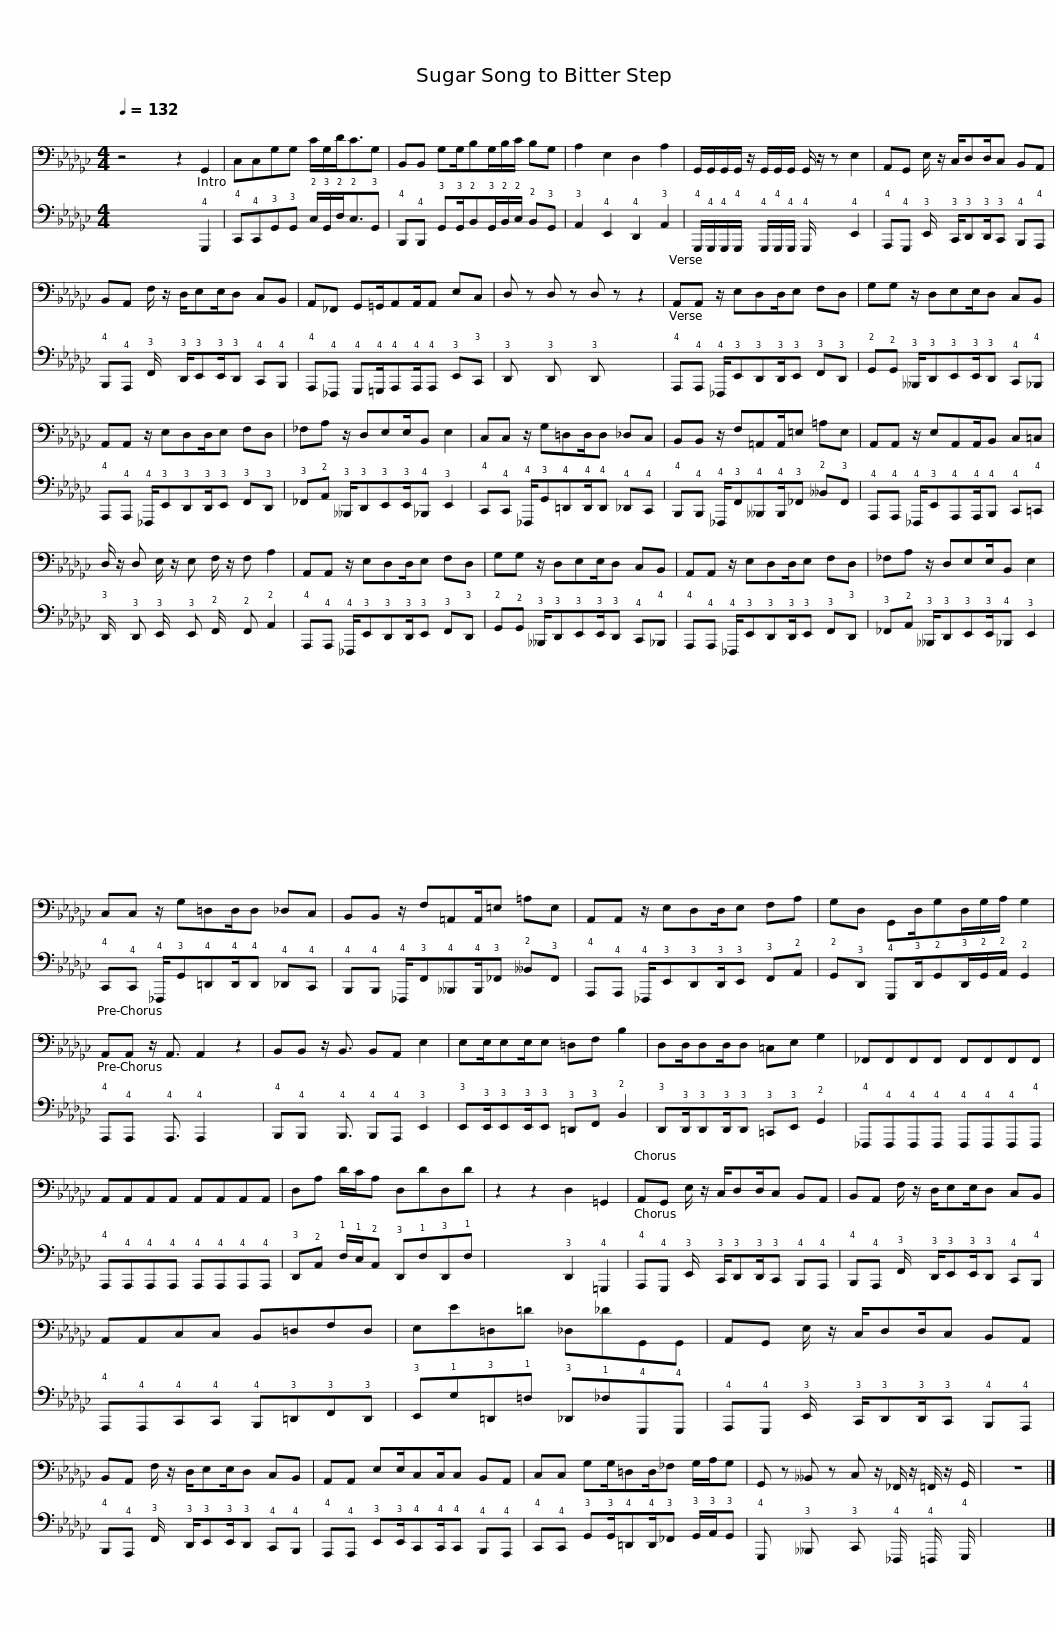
X:1
%%score 1 2
L:1/8
Q:1/4=132
M:4/4
I:linebreak $
K:Gb
V:1 bass transpose=-12
V:2 tab transpose=-12 stafflines=4 strings=E2,A2,D3,G3
V:1
 z4 z2 G,,2 | C,C,G,G, C/G,/D<CG, | B,,B,, G,G,/B,G,/B,/C/ B,G, | A,2 E,2 D,2 A,2 |$ G,,/G,,/G,,/G,,/ z/ G,,/G,,/G,,/ G,,/ z/ z E,2 | %5
 A,,G,, E,/ z/ C,/D,D,/C, B,,A,, | B,,A,, F,/ z/ D,/E,E,/D, C,B,, |$ A,,_F,, G,,=G,,/A,,A,,/A,, E,C, | D, z D, z D, z z2 | A,,A,, z/ E,D,D,/E, F,D, | %10
 G,G, z/ D,E,E,/D, C,B,, |$ A,,A,, z/ E,D,D,/E, F,D, | _F,A, z/ D,E,E,/B,, E,2 | C,C, z/ G,=D,D,/D, _D,C, | B,,B,, z/ F,=A,,A,,/=E, =A,E, |$ %15
 A,,A,, z/ E,A,,A,,/B,, C,=C, | D,/ z/ D, E,/ z/ E, F,/ z/ F, A,2 | A,,A,, z/ E,D,D,/E, F,D, | G,G, z/ D,E,E,/D, C,B,, |$ A,,A,, z/ E,D,D,/E, F,D, | %20
 _F,A, z/ D,E,E,/B,, E,2 | C,C, z/ G,=D,D,/D, _D,C, | B,,B,, z/ F,=A,,A,,/=E, =A,E, |$ A,,A,, z/ E,D,D,/E, F,A, | G,D, G,,D,/G,D,/G,/A,/ G,2 | %25
 A,,A,, z/ A,,3/2 A,,2 z2 | B,,B,, z/ B,,3/2 B,,A,, E,2 |$ E,E,/E,E,/E, =D,F, B,2 | D,D,/D,D,/D, =C,E, G,2 | _F,,F,,F,,F,, F,,F,,F,,F,, | %30
 A,,A,,A,,A,, A,,A,,A,,A,, |$ D,A, D/C/A, D,DD,D | z2 z2 D,2 =G,,2 | A,,G,, E,/ z/ C,/D,D,/C, B,,A,, | B,,A,, F,/ z/ D,/E,E,/D, C,B,, |$ %35
 A,,A,,C,C, B,,=D,F,D, | E,E=D,=D _D,_DG,,G,, | A,,G,, E,/ z/ C,/D,D,/C, B,,A,, | B,,A,, F,/ z/ D,/E,E,/D, C,B,, |$ A,,A,, E,E,/C,C,/C, B,,A,, | %40
 C,C, G,G,/=D,D,/_F, G,/A,/G, | G,, z __B,, z C, z/ _F,,/ z/ =F,,/ z/ G,,/ | z8 |] %43
V:2
 x2 x2 x2 !4!G,,,2 | !4!C,,!4!C,,!3!G,,!3!G,, !2!C,/!3!G,,/!2!D,<!2!C,!3!G,, | !4!B,,,!4!B,,, !3!G,,!3!G,,/!2!B,,!3!G,,/!2!B,,/!2!C,/ !2!B,,!3!G,, | !3!A,,2 !4!E,,2 !4!D,,2 !3!A,,2 |$ !4!G,,,/!4!G,,,/!4!G,,,/!4!G,,,/ x/ !4!G,,,/!4!G,,,/!4!G,,,/ !4!G,,,/ x/ x !4!E,,2 | %5
 !4!A,,,!4!G,,, !3!E,,/ x/ !3!C,,/!3!D,,!3!D,,/!3!C,, !4!B,,,!4!A,,, | !4!B,,,!4!A,,, !3!F,,/ x/ !3!D,,/!3!E,,!3!E,,/!3!D,, !4!C,,!4!B,,, |$ !4!A,,,!4!_F,,, !4!G,,,!4!=G,,,/!4!A,,,!4!A,,,/!4!A,,, !3!E,,!3!C,, | !3!D,, x !3!D,, x !3!D,, x x2 | !4!A,,,!4!A,,, !4!_F,,,/!3!E,,!3!D,,!3!D,,/!3!E,, !3!F,,!3!D,, | %10
 !2!G,,!2!G,, !3!__B,,,/!3!D,,!3!E,,!3!E,,/!3!D,, !4!C,,!4!_B,,, |$ !4!A,,,!4!A,,, !4!_F,,,/!3!E,,!3!D,,!3!D,,/!3!E,, !3!F,,!3!D,, | !3!_F,,!2!A,, !3!__B,,,/!3!D,,!3!E,,!3!E,,/!4!_B,,, !3!E,,2 | !4!C,,!4!C,, !4!_F,,,/!3!G,,!4!=D,,!4!D,,/!4!D,, !4!_D,,!4!C,, | !4!B,,,!4!B,,, !4!_F,,,/!3!F,,!4!__B,,,!4!B,,,/!3!_F,, !2!__B,,!3!F,, |$ %15
 !4!A,,,!4!A,,, !4!_F,,,/!3!E,,!4!A,,,!4!A,,,/!4!B,,, !4!C,,!4!=C,, | !3!D,,/ x/ !3!D,, !3!E,,/ x/ !3!E,, !2!F,,/ x/ !2!F,, !2!A,,2 | !4!A,,,!4!A,,, !4!_F,,,/!3!E,,!3!D,,!3!D,,/!3!E,, !3!F,,!3!D,, | !2!G,,!2!G,, !3!__B,,,/!3!D,,!3!E,,!3!E,,/!3!D,, !4!C,,!4!_B,,, |$ !4!A,,,!4!A,,, !4!_F,,,/!3!E,,!3!D,,!3!D,,/!3!E,, !3!F,,!3!D,, | %20
 !3!_F,,!2!A,, !3!__B,,,/!3!D,,!3!E,,!3!E,,/!4!_B,,, !3!E,,2 | !4!C,,!4!C,, !4!_F,,,/!3!G,,!4!=D,,!4!D,,/!4!D,, !4!_D,,!4!C,, | !4!B,,,!4!B,,, !4!_F,,,/!3!F,,!4!__B,,,!4!B,,,/!3!_F,, !2!__B,,!3!F,, |$ !4!A,,,!4!A,,, !4!_F,,,/!3!E,,!3!D,,!3!D,,/!3!E,, !3!F,,!2!A,, | !2!G,,!3!D,, !4!G,,,!3!D,,/!2!G,,!3!D,,/!2!G,,/!2!A,,/ !2!G,,2 | %25
 !4!A,,,!4!A,,, x/ !4!A,,,3/2 !4!A,,,2 x2 | !4!B,,,!4!B,,, x/ !4!B,,,3/2 !4!B,,,!4!A,,, !3!E,,2 |$ !3!E,,!3!E,,/!3!E,,!3!E,,/!3!E,, !3!=D,,!3!F,, !2!B,,2 | !3!D,,!3!D,,/!3!D,,!3!D,,/!3!D,, !3!=C,,!3!E,, !2!G,,2 | !4!_F,,,!4!F,,,!4!F,,,!4!F,,, !4!F,,,!4!F,,,!4!F,,,!4!F,,, | %30
 !4!A,,,!4!A,,,!4!A,,,!4!A,,, !4!A,,,!4!A,,,!4!A,,,!4!A,,, |$ !3!D,,!2!A,, !1!D,/!1!C,/!2!A,, !3!D,,!1!D,!3!D,,!1!D, | x2 x2 !3!D,,2 !4!=G,,,2 | !4!A,,,!4!G,,, !3!E,,/ x/ !3!C,,/!3!D,,!3!D,,/!3!C,, !4!B,,,!4!A,,, | !4!B,,,!4!A,,, !3!F,,/ x/ !3!D,,/!3!E,,!3!E,,/!3!D,, !4!C,,!4!B,,, |$ %35
 !4!A,,,!4!A,,,!4!C,,!4!C,, !4!B,,,!3!=D,,!3!F,,!3!D,, | !3!E,,!1!E,!3!=D,,!1!=D, !3!_D,,!1!_D,!4!G,,,!4!G,,, | !4!A,,,!4!G,,, !3!E,,/ x/ !3!C,,/!3!D,,!3!D,,/!3!C,, !4!B,,,!4!A,,, | !4!B,,,!4!A,,, !3!F,,/ x/ !3!D,,/!3!E,,!3!E,,/!3!D,, !4!C,,!4!B,,, |$ !4!A,,,!4!A,,, !3!E,,!3!E,,/!4!C,,!4!C,,/!4!C,, !4!B,,,!4!A,,, | %40
 !4!C,,!4!C,, !3!G,,!3!G,,/!4!=D,,!4!D,,/!3!_F,, !3!G,,/!3!A,,/!3!G,, | !4!G,,, x !3!__B,,, x !3!C,, x/ !4!_F,,,/ x/ !4!=F,,,/ x/ !4!G,,,/ | x8 |] %43
